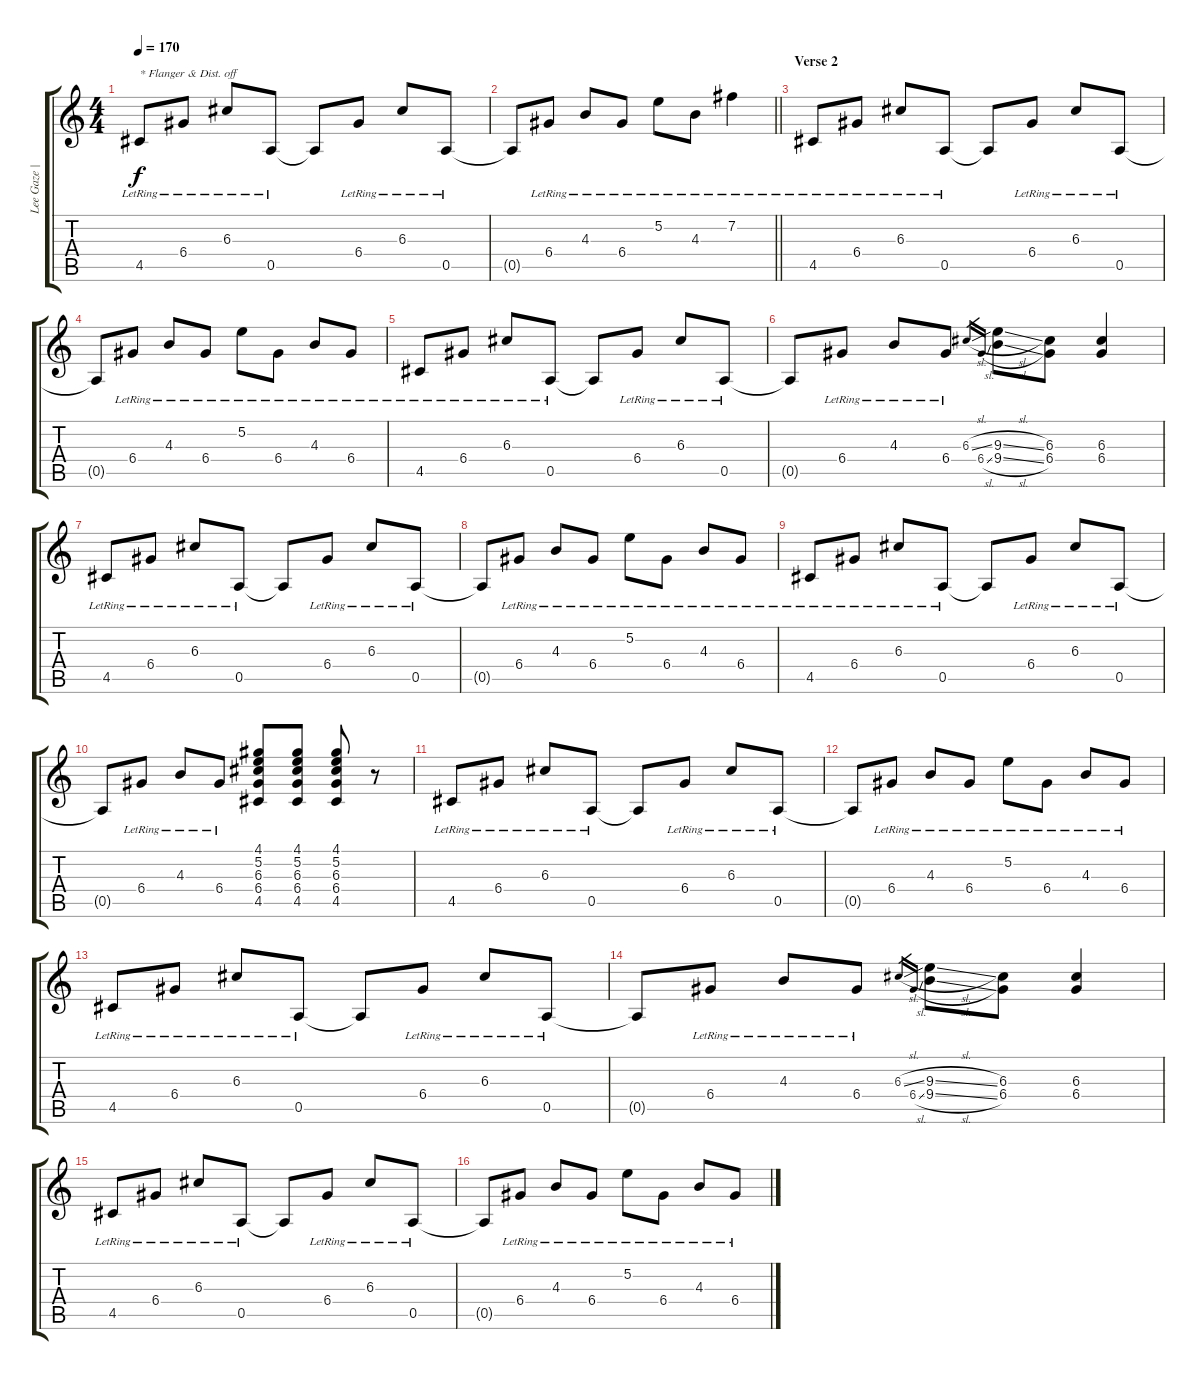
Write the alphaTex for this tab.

\track ("Lee Gaze | Lead" "Lee Gaze |") {instrument electricguitarjazz}
\staff {score tabs}
\tuning (E4 B3 G3 D3 A2 D2) {hide}
\ts (4 4)
\tempo 170
\clef g2
\ks c
4.5{lr}.8{txt "* Flanger & Dist. off" dy f instrument electricguitarjazz} 6.4{lr}.8 6.3{lr}.8 0.5{lr}.8 0.5{t}.8 6.4{lr}.8 6.3{lr}.8 0.5{lr}.8 |
\barLineRight lightlight
0.5{t}.8 6.4{lr}.8 4.3{lr}.8 6.4{lr}.8 5.2{lr}.8 4.3{lr}.8 7.2{lr}.4 |
\section ("" "Verse 2")
4.5{lr}.8 6.4{lr}.8 6.3{lr}.8 0.5{lr}.8 0.5{t}.8 6.4{lr}.8 6.3{lr}.8 0.5{lr}.8 |
0.5{t}.8 6.4{lr}.8 4.3{lr}.8 6.4{lr}.8 5.2{lr}.8 6.4{lr}.8 4.3{lr}.8 6.4{lr}.8 |
4.5{lr}.8 6.4{lr}.8 6.3{lr}.8 0.5{lr}.8 0.5{t}.8 6.4{lr}.8 6.3{lr}.8 0.5{lr}.8 |
0.5{t}.8 6.4{lr}.8 4.3{lr}.8 6.4{lr}.8 6.3{sl}.16{gr} 6.4{sl}.16{gr} (9.3{sl} 9.4{sl}).8 (6.3 6.4).8 (6.3 6.4).4 |
4.5{lr}.8 6.4{lr}.8 6.3{lr}.8 0.5{lr}.8 0.5{t}.8 6.4{lr}.8 6.3{lr}.8 0.5{lr}.8 |
0.5{t}.8 6.4{lr}.8 4.3{lr}.8 6.4{lr}.8 5.2{lr}.8 6.4{lr}.8 4.3{lr}.8 6.4{lr}.8 |
4.5{lr}.8 6.4{lr}.8 6.3{lr}.8 0.5{lr}.8 0.5{t}.8 6.4{lr}.8 6.3{lr}.8 0.5{lr}.8 |
0.5{t}.8 6.4{lr}.8 4.3{lr}.8 6.4{lr}.8 (4.1 5.2 6.3 6.4 4.5).8 (4.1 5.2 6.3 6.4 4.5).8 (4.1 5.2 6.3 6.4 4.5).8 r.8 |
4.5{lr}.8 6.4{lr}.8 6.3{lr}.8 0.5{lr}.8 0.5{t}.8 6.4{lr}.8 6.3{lr}.8 0.5{lr}.8 |
0.5{t}.8 6.4{lr}.8 4.3{lr}.8 6.4{lr}.8 5.2{lr}.8 6.4{lr}.8 4.3{lr}.8 6.4{lr}.8 |
4.5{lr}.8 6.4{lr}.8 6.3{lr}.8 0.5{lr}.8 0.5{t}.8 6.4{lr}.8 6.3{lr}.8 0.5{lr}.8 |
0.5{t}.8 6.4{lr}.8 4.3{lr}.8 6.4{lr}.8 6.3{sl}.16{gr} 6.4{sl}.16{gr} (9.3{sl} 9.4{sl}).8 (6.3 6.4).8 (6.3 6.4).4 |
4.5{lr}.8 6.4{lr}.8 6.3{lr}.8 0.5{lr}.8 0.5{t}.8 6.4{lr}.8 6.3{lr}.8 0.5{lr}.8 |
0.5{t}.8 6.4{lr}.8 4.3{lr}.8 6.4{lr}.8 5.2{lr}.8 6.4{lr}.8 4.3{lr}.8 6.4{lr}.8
